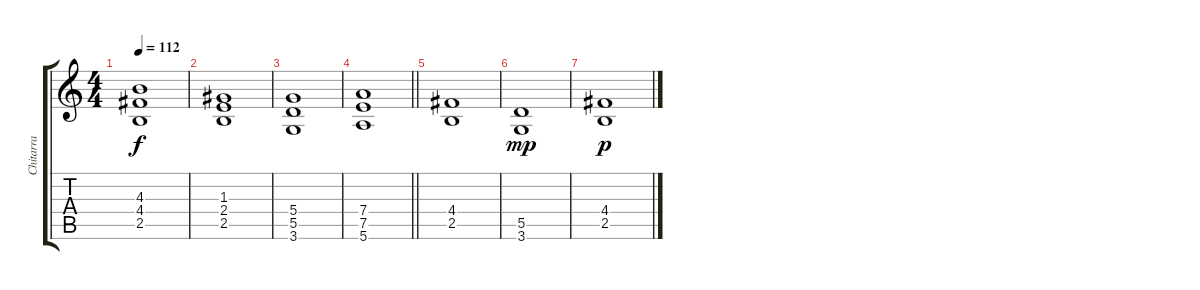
\track ("Chitarra" "Chitarra") {instrument overdrivenguitar}
\staff {score tabs}
\tuning (E4 B3 G3 D3 A2 E2) {hide}
\ts (4 4)
\tempo 112
\clef g2
\ks c
(4.3 4.4 2.5).1{dy f} |
(1.3 2.4 2.5).1 |
(5.4 5.5 3.6).1 |
\barLineRight lightlight
(7.4 7.5 5.6).1 |
(4.4 2.5).1 |
(5.5 3.6).1{dy mp} |
(4.4 2.5).1{dy p}
